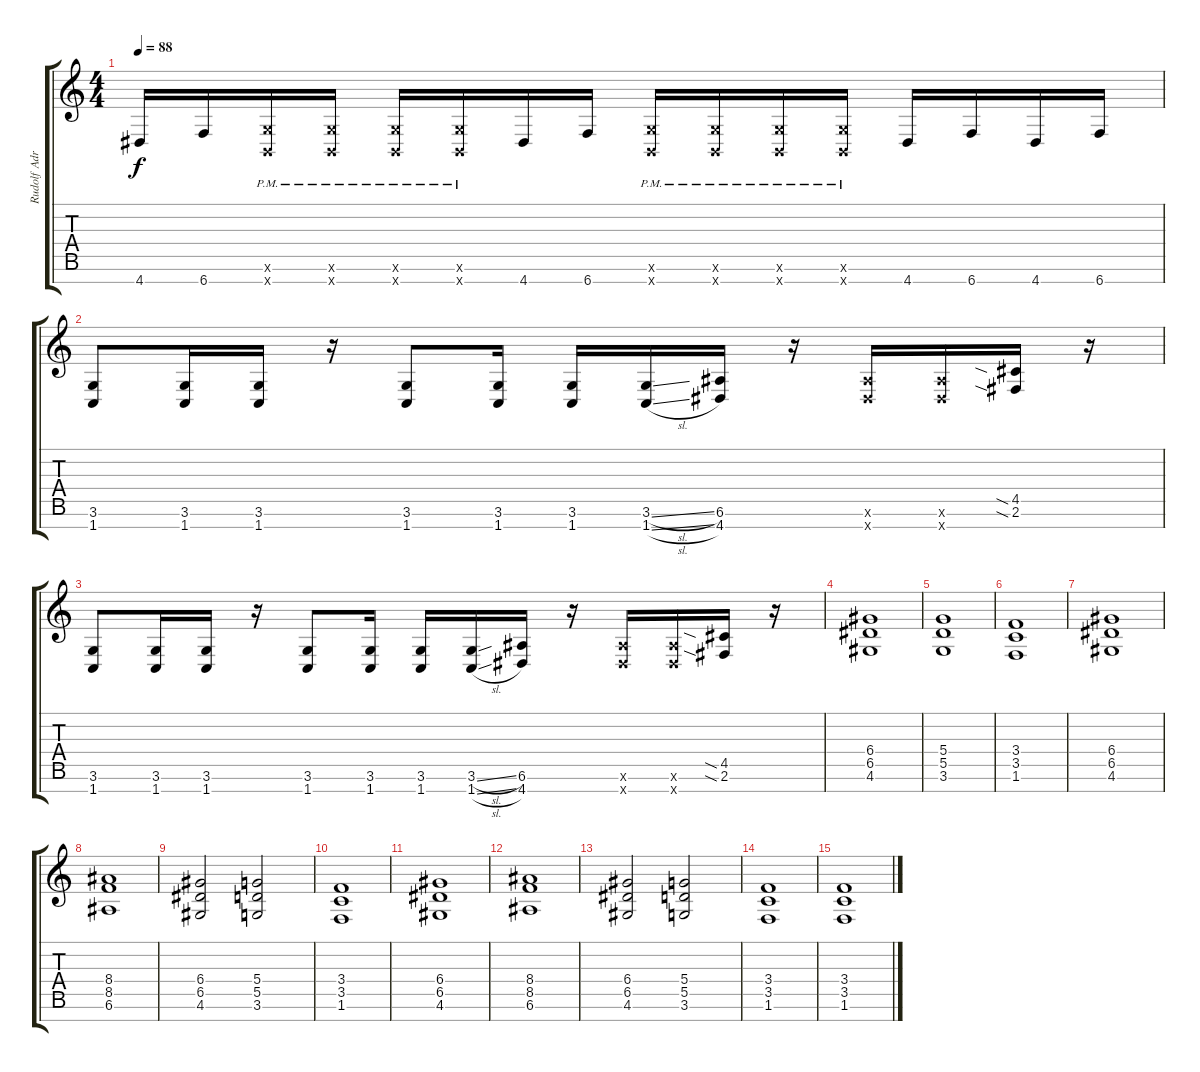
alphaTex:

\track ("Rudolf Adrianus Jolie" "Rudolf Adr") {instrument distortionguitar}
\staff {score tabs}
\tuning (E4 B3 G3 D3 A2 E2 B1) {hide}
\ts (4 4)
\tempo 88
\clef g2
\ks c
4.7.16{dy f} 6.7.16 (3.6{pm x} 0.7{x}).16 (3.6{pm x} 0.7{x}).16 (3.6{pm x} 0.7{x}).16 (3.6{pm x} 0.7{x}).16 4.7.16 6.7.16 (3.6{pm x} 0.7{x}).16 (3.6{pm x} 0.7{x}).16 (3.6{pm x} 0.7{x}).16 (3.6{pm x} 0.7{x}).16 4.7.16 6.7.16 4.7.16 6.7.16 |
(3.6 1.7).8 (3.6 1.7).16 (3.6 1.7).16 r.16 (3.6 1.7).8 (3.6 1.7).16 (3.6 1.7).16 (3.6{sl} 1.7{sl}).16 (6.6 4.7).16 r.16 (6.6{x} 4.7{x}).16 (6.6{x} 4.7{x}).16 (4.5{sia} 2.6{sia}).16 r.16 |
(3.6 1.7).8 (3.6 1.7).16 (3.6 1.7).16 r.16 (3.6 1.7).8 (3.6 1.7).16 (3.6 1.7).16 (3.6{sl} 1.7{sl}).16 (6.6 4.7).16 r.16 (6.6{x} 4.7{x}).16 (6.6{x} 4.7{x}).16 (4.5{sia} 2.6{sia}).16 r.16 |
(6.4 6.5 4.6).1 |
(5.4 5.5 3.6).1 |
(3.4 3.5 1.6).1{instrument distortionguitar} |
(6.4 6.5 4.6).1 |
(8.4 8.5 6.6).1 |
(6.4 6.5 4.6).2 (5.4 5.5 3.6).2 |
(3.4 3.5 1.6).1 |
(6.4 6.5 4.6).1 |
(8.4 8.5 6.6).1 |
(6.4 6.5 4.6).2 (5.4 5.5 3.6).2 |
(3.4 3.5 1.6).1 |
(3.4 3.5 1.6).1
